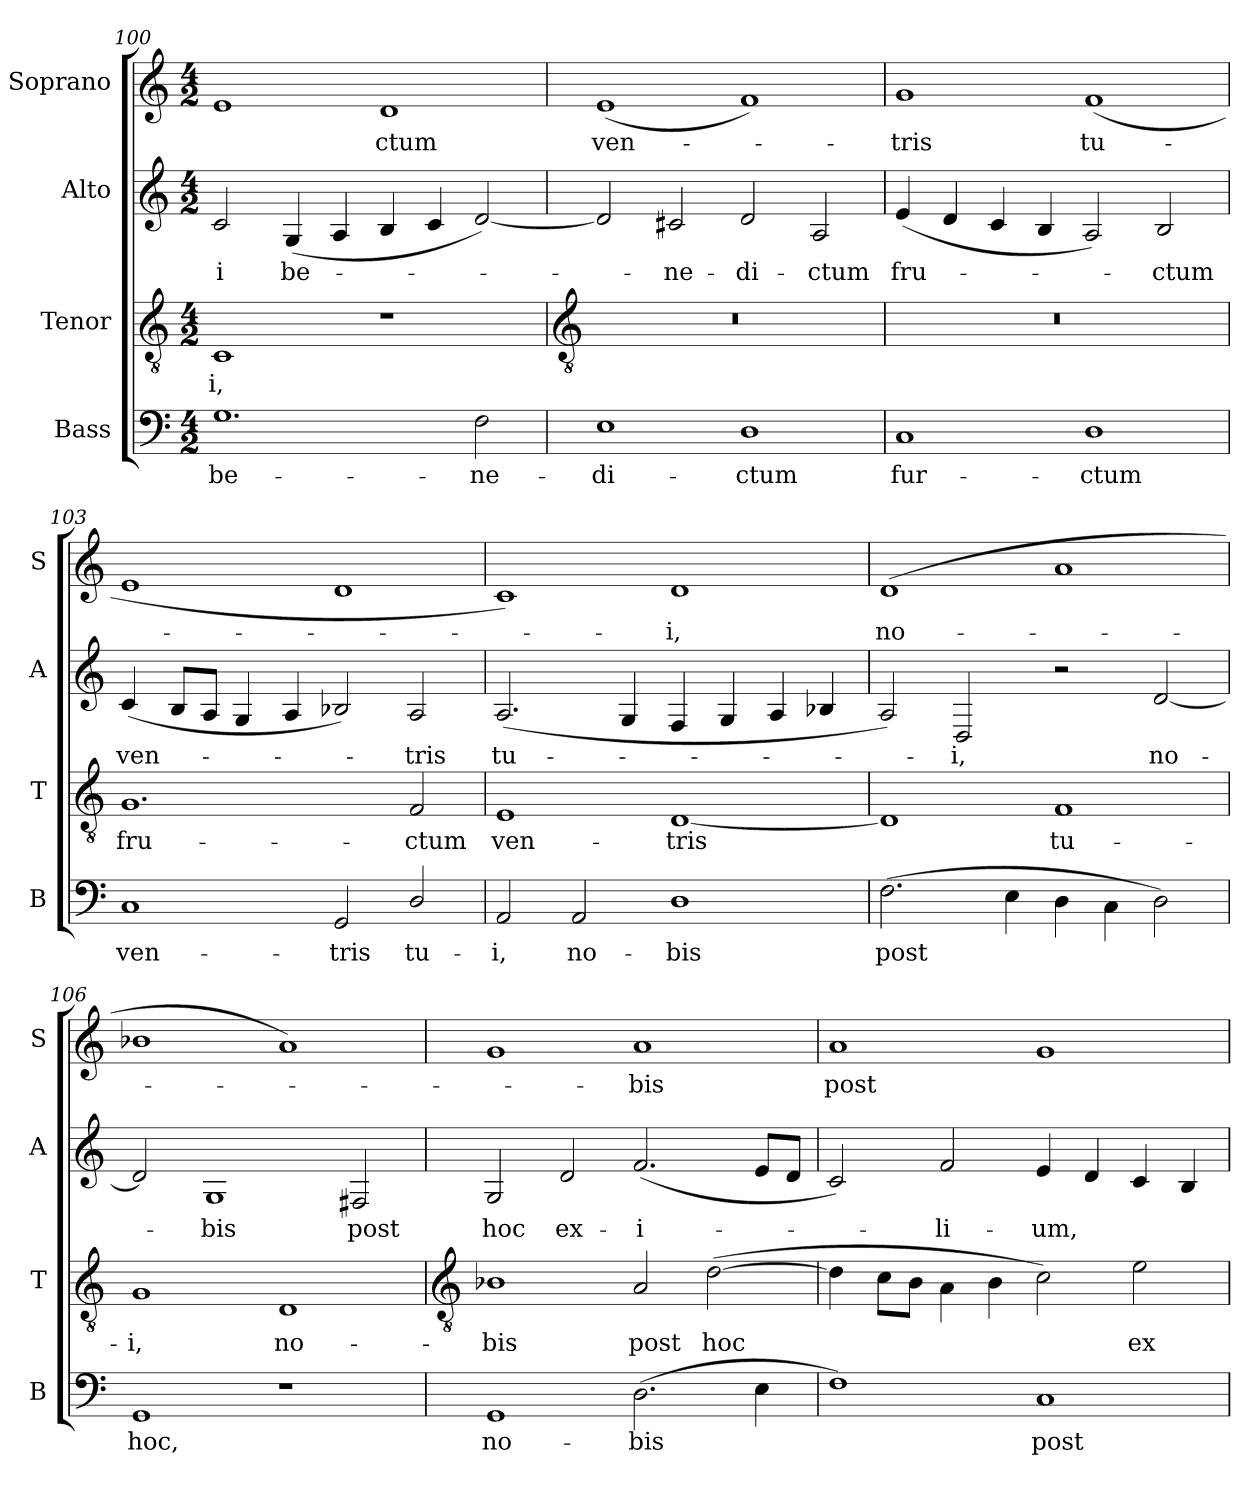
**kern	**text	**kern	**text	**kern	**text	**kern	**text
*part4	*part4	*part3	*part3	*part2	*part2	*part1	*part1
*staff4	*staff4	*staff3	*staff3	*staff2	*staff2	*staff1	*staff1
*I"Bass	*	*I"Tenor	*	*I"Alto	*	*I"Soprano	*
*I'B	*	*I'T	*	*I'A	*	*I'S	*
*clefF4	*	*clefGv2	*	*clefG2	*	*clefG2	*
*k[]	*	*k[]	*	*k[]	*	*k[]	*
*C:	*	*C:	*	*C:	*	*C:	*
*M4/2	*	*M4/2	*	*M4/2	*	*M4/2	*
=100	=100	=100	=100	=100	=100	=100	=100
!	!LO:LY:b	!	!LO:LY:b	!	!LO:LY:b	!	!
1.G	be-	1C	i,	2c	-i	1e	.
!	!	!	!	!	!LO:LY:b	!	!
.	.	.	.	(<4G	be-	.	.
.	.	.	.	4A	.	.	.
!	!	!	!	!	!	!	!LO:LY:b
.	.	1r	.	4B	.	1d	ctum
.	.	.	.	4c	.	.	.
!	!LO:LY:b	!	!	!	!	!	!
2F	-ne-	.	.	[2d)	.	.	.
!!LO:LB:g=z
=101	=101	=101	=101	=101	=101	=101	=101
*	*	*clefGv2	*	*	*	*	*
!	!LO:LY:b	!	!	!	!	!	!LO:LY:b
1E	-di-	0r	.	2d]	.	(<1e	ven-
!	!	!	!	!	!LO:LY:b	!	!
.	.	.	.	2c#X	ne-	.	.
!	!LO:LY:b	!	!	!	!LO:LY:b	!	!
1D	-ctum	.	.	2d	-di-	1f)	.
!	!	!	!	!	!LO:LY:b	!	!
.	.	.	.	2A	-ctum	.	.
=102	=102	=102	=102	=102	=102	=102	=102
!	!LO:LY:b	!	!	!	!LO:LY:b	!	!LO:LY:b
1C	fur-	0r	.	(<4e	fru-	1g	tris
.	.	.	.	4d	.	.	.
.	.	.	.	4c	.	.	.
.	.	.	.	4B	.	.	.
!	!LO:LY:b	!	!	!	!	!	!LO:LY:b
1D	-ctum	.	.	2A)	.	(<1f	tu-
!	!	!	!	!	!LO:LY:b	!	!
.	.	.	.	2B	ctum	.	.
=103	=103	=103	=103	=103	=103	=103	=103
!	!LO:LY:b	!	!LO:LY:b	!	!LO:LY:b	!	!
1C	ven-	1.G	fru-	(<4c	ven-	1e	.
.	.	.	.	8BL	.	.	.
.	.	.	.	8AJ	.	.	.
.	.	.	.	4G	.	.	.
.	.	.	.	4A	.	.	.
!	!LO:LY:b	!	!	!	!	!	!
2GG	-tris	.	.	2B-X)	.	1d	.
!	!LO:LY:b	!	!LO:LY:b	!	!LO:LY:b	!	!
2D/	tu-	2F	-ctum	2A	tris	.	.
=104	=104	=104	=104	=104	=104	=104	=104
!	!LO:LY:b	!	!LO:LY:b	!	!LO:LY:b	!	!
2AA	-i,	1E	ven-	(<2.A	tu-	1c)	.
!	!LO:LY:b	!	!	!	!	!	!
2AA	no-	.	.	.	.	.	.
.	.	.	.	4G	.	.	.
!	!LO:LY:b	!	!LO:LY:b	!	!	!	!LO:LY:b
1D	-bis	[1D	-tris	4F	.	1d	i,
.	.	.	.	4G	.	.	.
.	.	.	.	4A	.	.	.
.	.	.	.	4B-X	.	.	.
=105	=105	=105	=105	=105	=105	=105	=105
!	!LO:LY:b	!	!	!	!	!	!LO:LY:b
(>2.F	post	1D]	.	2A)	.	(<1d	no-
!	!	!	!	!	!LO:LY:b	!	!
.	.	.	.	2D	i,	.	.
4E	.	.	.	.	.	.	.
!	!	!	!LO:LY:b	!	!	!	!
4D	.	1F	tu-	2r	.	1a	.
4C\	.	.	.	.	.	.	.
!	!	!	!	!	!LO:LY:b	!	!
2D)	.	.	.	[2d	no-	.	.
=106	=106	=106	=106	=106	=106	=106	=106
!	!LO:LY:b	!	!LO:LY:b	!	!	!	!
1GG	hoc,	1G	-i,	2d]	.	1b-X	.
!	!	!	!	!	!LO:LY:b	!	!
.	.	.	.	1G	bis	.	.
!	!	!	!LO:LY:b	!	!	!	!
1r	.	1D	no-	.	.	1a)	.
!	!	!	!	!	!LO:LY:b	!	!
.	.	.	.	2F#X	post	.	.
!!LO:LB:g=z
=107	=107	=107	=107	=107	=107	=107	=107
*	*	*clefGv2	*	*	*	*	*
!	!LO:LY:b	!	!LO:LY:b	!	!LO:LY:b	!	!
1GG	no-	1B-X	-bis	2G	hoc	1g	.
!	!	!	!	!	!LO:LY:b	!	!
.	.	.	.	2d	ex-	.	.
!	!LO:LY:b	!	!LO:LY:b	!	!LO:LY:b	!	!LO:LY:b
(>2.D	-bis	2A	post	(<2.f	-i-	1a	bis
!	!	!	!LO:LY:b	!	!	!	!
.	.	(>[2d	hoc	.	.	.	.
4E	.	.	.	8eL	.	.	.
.	.	.	.	8dJ	.	.	.
=108	=108	=108	=108	=108	=108	=108	=108
!	!	!	!	!	!	!	!LO:LY:b
1F)	.	4d]	.	2c)	.	1a	post
.	.	8cL	.	.	.	.	.
.	.	8BJ	.	.	.	.	.
!	!	!	!	!	!LO:LY:b	!	!
.	.	4A\	.	2f	li-	.	.
.	.	4B	.	.	.	.	.
!	!LO:LY:b	!	!	!	!LO:LY:b	!	!
1C	post	2c)	.	4e	-um,	1g	.
.	.	.	.	4d	.	.	.
!	!	!	!LO:LY:b	!	!	!	!
.	.	2e	ex-	4c	.	.	.
.	.	.	.	4B	.	.	.
=	=	=	=	=	=	=	=
*-	*-	*-	*-	*-	*-	*-	*-
